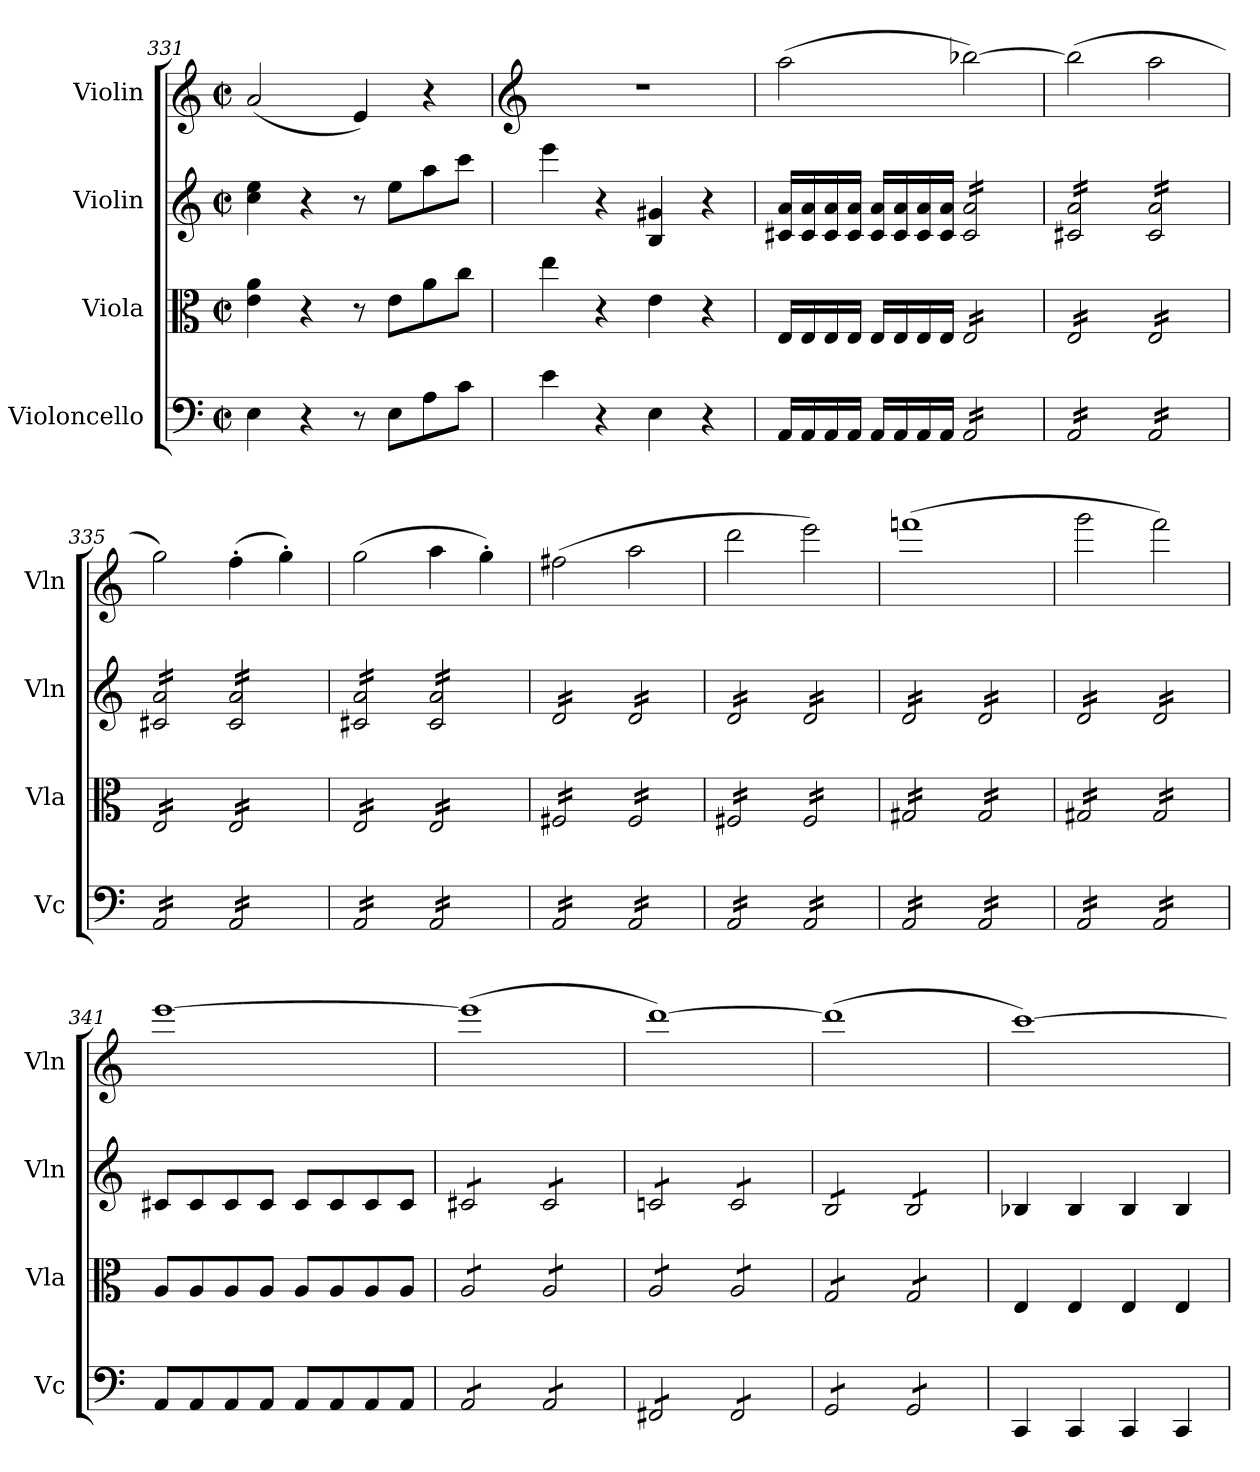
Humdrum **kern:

**kern	**kern	**kern	**kern
*part4	*part3	*part2	*part1
*staff4	*staff3	*staff2	*staff1
*I"Violoncello	*I"Viola	*I"Violin	*I"Violin
*I'Vc	*I'Vla	*I'Vln	*I'Vln
*clefF4	*clefC3	*clefG2	*clefG2
*k[]	*k[]	*k[]	*k[]
*M2/2	*M2/2	*M2/2	*M2/2
*met(c|)	*met(c|)	*met(c|)	*met(c|)
=331	=331	=331	=331
4E\	4e\ 4a\	4cc\ 4ee\	(2a/
4r	4r	4r	.
8r	8r	8r	4e/)
8E\L	8e\L	8ee\L	.
8A\	8a\	8aa\	4r
8c\J	8cc\J	8ccc\J	.
!!LO:LB:g=z
=332	=332	=332	=332
*	*	*	*clefG2
4e\	4ee\	4eee\	1r
4r	4r	4r	.
4E\	4e\	4B/ 4g#X/	.
4r	4r	4r	.
=333	=333	=333	=333
16AA/LL	16E/LL	16c#X/ 16a/LL	(2aa\
16AA/	16E/	16c#/ 16a/	.
16AA/	16E/	16c#/ 16a/	.
16AA/JJ	16E/JJ	16c#/ 16a/JJ	.
16AA/LL	16E/LL	16c#/ 16a/LL	.
16AA/	16E/	16c#/ 16a/	.
16AA/	16E/	16c#/ 16a/	.
16AA/JJ	16E/JJ	16c#/ 16a/JJ	.
*tremolo	*	*	*
*	*tremolo	*	*
*	*	*tremolo	*
16AA/LL	16E/LL	16c#/ 16a/LL	[2bb-X\)
16AA/	16E/	16c#/ 16a/	.
16AA/	16E/	16c#/ 16a/	.
16AA/	16E/	16c#/ 16a/	.
16AA/	16E/	16c#/ 16a/	.
16AA/	16E/	16c#/ 16a/	.
16AA/	16E/	16c#/ 16a/	.
16AA/JJ	16E/JJ	16c#/ 16a/JJ	.
=334	=334	=334	=334
16AA/LL	16E/LL	16c#X/ 16a/LL	(2bb-\]
16AA/	16E/	16c#X/ 16a/	.
16AA/	16E/	16c#X/ 16a/	.
16AA/	16E/	16c#X/ 16a/	.
16AA/	16E/	16c#X/ 16a/	.
16AA/	16E/	16c#X/ 16a/	.
16AA/	16E/	16c#X/ 16a/	.
16AA/JJ	16E/JJ	16c#X/ 16a/JJ	.
16AA/LL	16E/LL	16c#/ 16a/LL	2aa\
16AA/	16E/	16c#/ 16a/	.
16AA/	16E/	16c#/ 16a/	.
16AA/	16E/	16c#/ 16a/	.
16AA/	16E/	16c#/ 16a/	.
16AA/	16E/	16c#/ 16a/	.
16AA/	16E/	16c#/ 16a/	.
16AA/JJ	16E/JJ	16c#/ 16a/JJ	.
=335	=335	=335	=335
16AA/LL	16E/LL	16c#X/ 16a/LL	2gg\)
16AA/	16E/	16c#X/ 16a/	.
16AA/	16E/	16c#X/ 16a/	.
16AA/	16E/	16c#X/ 16a/	.
16AA/	16E/	16c#X/ 16a/	.
16AA/	16E/	16c#X/ 16a/	.
16AA/	16E/	16c#X/ 16a/	.
16AA/JJ	16E/JJ	16c#X/ 16a/JJ	.
16AA/LL	16E/LL	16c#/ 16a/LL	(4ff'\
16AA/	16E/	16c#/ 16a/	.
16AA/	16E/	16c#/ 16a/	.
16AA/	16E/	16c#/ 16a/	.
16AA/	16E/	16c#/ 16a/	4gg'\)
16AA/	16E/	16c#/ 16a/	.
16AA/	16E/	16c#/ 16a/	.
16AA/JJ	16E/JJ	16c#/ 16a/JJ	.
=336	=336	=336	=336
16AA/LL	16E/LL	16c#X/ 16a/LL	(2gg\
16AA/	16E/	16c#X/ 16a/	.
16AA/	16E/	16c#X/ 16a/	.
16AA/	16E/	16c#X/ 16a/	.
16AA/	16E/	16c#X/ 16a/	.
16AA/	16E/	16c#X/ 16a/	.
16AA/	16E/	16c#X/ 16a/	.
16AA/JJ	16E/JJ	16c#X/ 16a/JJ	.
16AA/LL	16E/LL	16c#/ 16a/LL	4aa\
16AA/	16E/	16c#/ 16a/	.
16AA/	16E/	16c#/ 16a/	.
16AA/	16E/	16c#/ 16a/	.
16AA/	16E/	16c#/ 16a/	4gg'\)
16AA/	16E/	16c#/ 16a/	.
16AA/	16E/	16c#/ 16a/	.
16AA/JJ	16E/JJ	16c#/ 16a/JJ	.
=337	=337	=337	=337
16AA/LL	16F#X/LL	16d/LL	(2ff#X\
16AA/	16F#X/	16d/	.
16AA/	16F#X/	16d/	.
16AA/	16F#X/	16d/	.
16AA/	16F#X/	16d/	.
16AA/	16F#X/	16d/	.
16AA/	16F#X/	16d/	.
16AA/JJ	16F#X/JJ	16d/JJ	.
16AA/LL	16F#/LL	16d/LL	2aa\
16AA/	16F#/	16d/	.
16AA/	16F#/	16d/	.
16AA/	16F#/	16d/	.
16AA/	16F#/	16d/	.
16AA/	16F#/	16d/	.
16AA/	16F#/	16d/	.
16AA/JJ	16F#/JJ	16d/JJ	.
=338	=338	=338	=338
16AA/LL	16F#X/LL	16d/LL	2ddd\
16AA/	16F#X/	16d/	.
16AA/	16F#X/	16d/	.
16AA/	16F#X/	16d/	.
16AA/	16F#X/	16d/	.
16AA/	16F#X/	16d/	.
16AA/	16F#X/	16d/	.
16AA/JJ	16F#X/JJ	16d/JJ	.
16AA/LL	16F#/LL	16d/LL	2eee\)
16AA/	16F#/	16d/	.
16AA/	16F#/	16d/	.
16AA/	16F#/	16d/	.
16AA/	16F#/	16d/	.
16AA/	16F#/	16d/	.
16AA/	16F#/	16d/	.
16AA/JJ	16F#/JJ	16d/JJ	.
=339	=339	=339	=339
16AA/LL	16G#X/LL	16d/LL	(1fffn
16AA/	16G#X/	16d/	.
16AA/	16G#X/	16d/	.
16AA/	16G#X/	16d/	.
16AA/	16G#X/	16d/	.
16AA/	16G#X/	16d/	.
16AA/	16G#X/	16d/	.
16AA/JJ	16G#X/JJ	16d/JJ	.
16AA/LL	16G#/LL	16d/LL	.
16AA/	16G#/	16d/	.
16AA/	16G#/	16d/	.
16AA/	16G#/	16d/	.
16AA/	16G#/	16d/	.
16AA/	16G#/	16d/	.
16AA/	16G#/	16d/	.
16AA/JJ	16G#/JJ	16d/JJ	.
=340	=340	=340	=340
16AA/LL	16G#X/LL	16d/LL	2ggg\
16AA/	16G#X/	16d/	.
16AA/	16G#X/	16d/	.
16AA/	16G#X/	16d/	.
16AA/	16G#X/	16d/	.
16AA/	16G#X/	16d/	.
16AA/	16G#X/	16d/	.
16AA/JJ	16G#X/JJ	16d/JJ	.
16AA/LL	16G#/LL	16d/LL	2fff\)
16AA/	16G#/	16d/	.
16AA/	16G#/	16d/	.
16AA/	16G#/	16d/	.
16AA/	16G#/	16d/	.
16AA/	16G#/	16d/	.
16AA/	16G#/	16d/	.
16AA/JJ	16G#/JJ	16d/JJ	.
*	*	*Xtremolo	*
*	*Xtremolo	*	*
*Xtremolo	*	*	*
=341	=341	=341	=341
8AA/L	8A/L	8c#X/L	[1eee
8AA/	8A/	8c#/	.
8AA/	8A/	8c#/	.
8AA/J	8A/J	8c#/J	.
8AA/L	8A/L	8c#/L	.
8AA/	8A/	8c#/	.
8AA/	8A/	8c#/	.
8AA/J	8A/J	8c#/J	.
=342	=342	=342	=342
*tremolo	*	*	*
*	*tremolo	*	*
*	*	*tremolo	*
8AA/L	8A/L	8c#X/L	(>1eee]
8AA/	8A/	8c#X/	.
8AA/	8A/	8c#X/	.
8AA/J	8A/J	8c#X/J	.
8AA/L	8A/L	8c#/L	.
8AA/	8A/	8c#/	.
8AA/	8A/	8c#/	.
8AA/J	8A/J	8c#/J	.
=343	=343	=343	=343
8FF#X/L	8A/L	8cn/L	[1ddd)
8FF#X/	8A/	8cn/	.
8FF#X/	8A/	8cn/	.
8FF#X/J	8A/J	8cn/J	.
8FF#/L	8A/L	8c/L	.
8FF#/	8A/	8c/	.
8FF#/	8A/	8c/	.
8FF#/J	8A/J	8c/J	.
=344	=344	=344	=344
8GG/L	8G/L	8B/L	(>1ddd]
8GG/	8G/	8B/	.
8GG/	8G/	8B/	.
8GG/J	8G/J	8B/J	.
8GG/L	8G/L	8B/L	.
8GG/	8G/	8B/	.
8GG/	8G/	8B/	.
8GG/J	8G/J	8B/J	.
*	*	*Xtremolo	*
*	*Xtremolo	*	*
*Xtremolo	*	*	*
=345	=345	=345	=345
4CC/	4E/	4B-X/	[1ccc)
4CC/	4E/	4B-/	.
4CC/	4E/	4B-/	.
4CC/	4E/	4B-/	.
=	=	=	=
*-	*-	*-	*-
